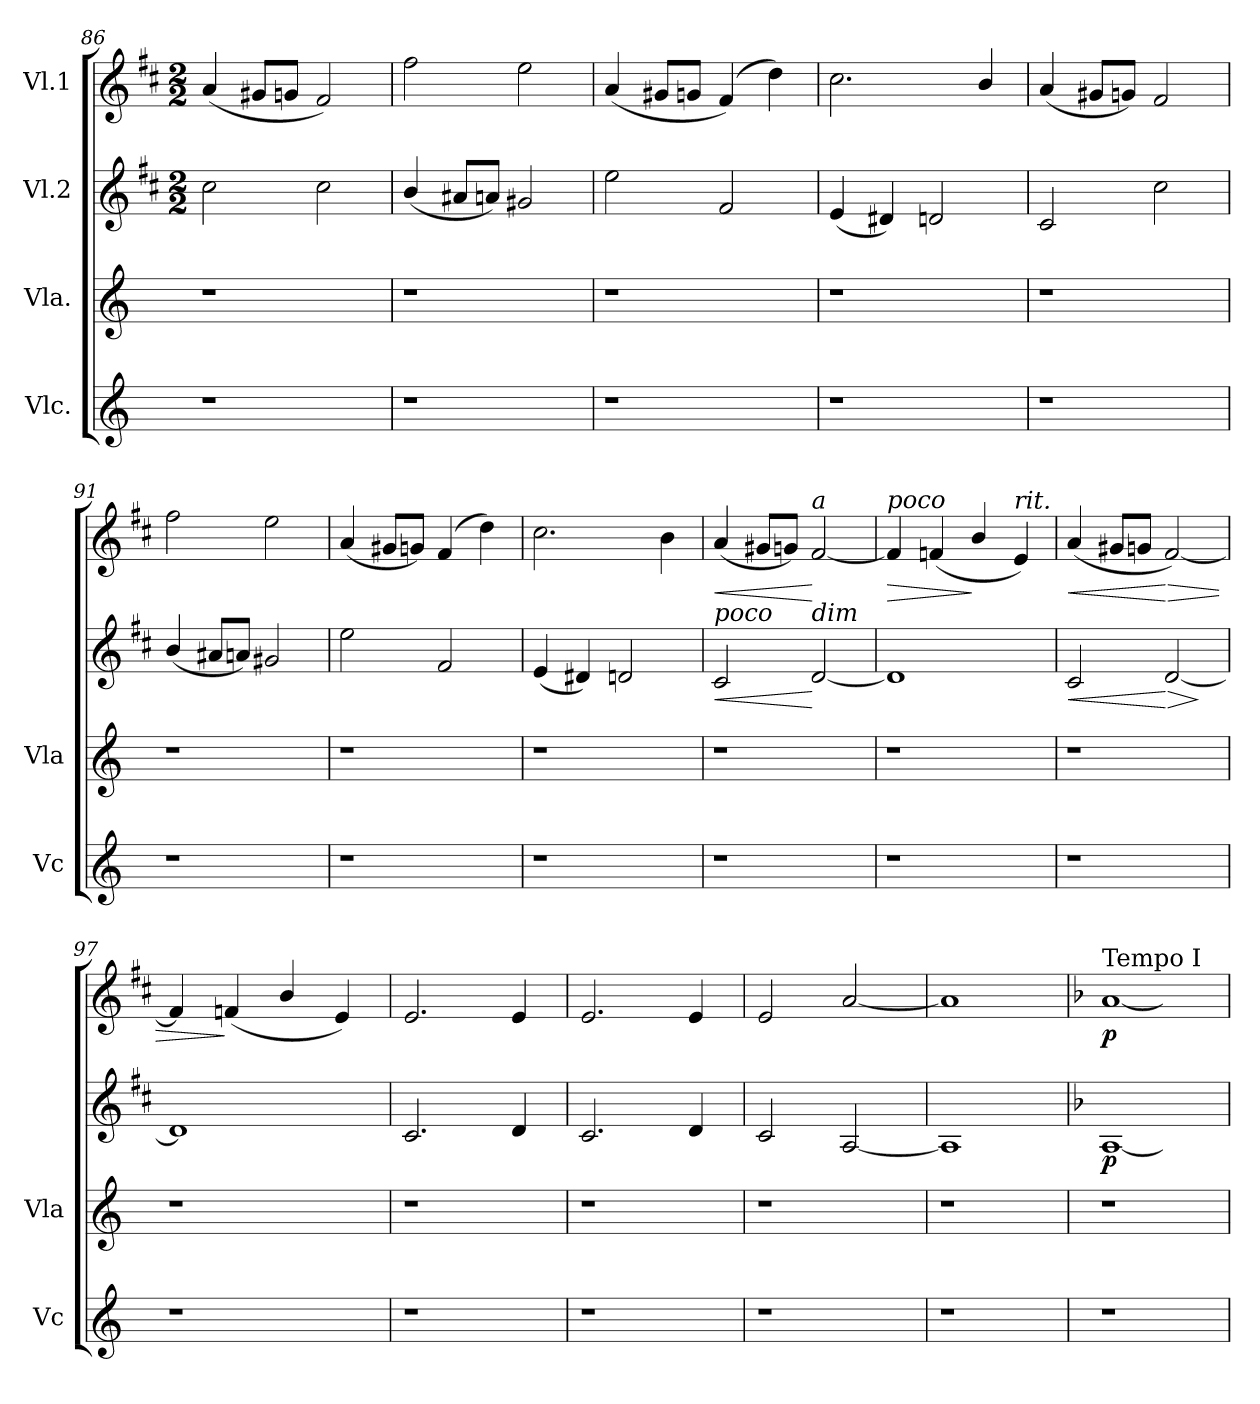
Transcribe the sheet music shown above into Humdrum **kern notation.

**kern	**kern	**kern	**dynam	**kern	**dynam
*part4	*part3	*part2	*part2	*part1	*part1
*staff4	*staff3	*staff2	*staff2	*staff1	*staff1
*I"Vlc.	*I"Vla.	*I"Vl.2	*	*I"Vl.1	*
*I'Vc	*I'Vla	*	*	*	*
*clefG2	*clefG2	*clefG2	*	*clefG2	*
*k[]	*k[]	*k[f#c#]	*	*k[f#c#]	*
*	*	*M2/2	*	*M2/2	*
=86	=86	=86	=86	=86	=86
1r	1r	2cc#\	.	(4a/	.
.	.	.	.	8g#X/L	.
.	.	.	.	8gn/J	.
.	.	2cc#\	.	2f#/)	.
!!LO:LB:g=z
=87	=87	=87	=87	=87	=87
1r	1r	(4b/	.	2ff#\	.
.	.	8a#X/L	.	.	.
.	.	8an/J)	.	.	.
.	.	2g#X/	.	2ee\	.
=88	=88	=88	=88	=88	=88
1r	1r	2ee\	.	(4a/	.
.	.	.	.	8g#X/L	.
.	.	.	.	8gn/J	.
.	.	2f#/	.	(4f#/)	.
.	.	.	.	4dd\)	.
=89	=89	=89	=89	=89	=89
1r	1r	(4e/	.	2.cc#\	.
.	.	4d#X/)	.	.	.
.	.	2dn/	.	.	.
.	.	.	.	4b/	.
=90	=90	=90	=90	=90	=90
1r	1r	2c#/	.	(4a/	.
.	.	.	.	8g#X/L	.
.	.	.	.	8gn/J)	.
.	.	2cc#\	.	2f#/	.
=91	=91	=91	=91	=91	=91
1r	1r	(4b/	.	2ff#\	.
.	.	8a#X/L	.	.	.
.	.	8an/J)	.	.	.
.	.	2g#X/	.	2ee\	.
!!LO:LB:g=z
=92	=92	=92	=92	=92	=92
1r	1r	2ee\	.	(4a/	.
.	.	.	.	8g#X/L	.
.	.	.	.	8gn/J)	.
.	.	2f#/	.	(4f#/	.
.	.	.	.	4dd\)	.
=93	=93	=93	=93	=93	=93
1r	1r	(4e/	.	2.cc#\	.
.	.	4d#X/)	.	.	.
.	.	2dn/	.	.	.
.	.	.	.	4b\	.
=94	=94	=94	=94	=94	=94
!	!	!LO:TX:a:i:t=poco	!	!	!
!	!	!	!LO:HP:b	!	!LO:HP:b
1r	1r	2c#/	<	(4a/	<
.	.	.	.	8g#X/L	.
.	.	.	.	8gn/J)	.
!	!	!	!	!LO:TX:a:i:t=a	!
!	!	!LO:TX:a:i:t=dim	!	!	!
.	.	[2d/	[	[2f#/	[
=95	=95	=95	=95	=95	=95
!	!	!	!	!LO:TX:a:i:t=poco	!
!	!	!	!	!	!LO:HP:b
1r	1r	1d]	.	4f#/]	>
.	.	.	.	(4fn/	.
.	.	.	.	4b/	]
!	!	!	!	!LO:TX:a:i:t=rit.	!
.	.	.	.	4e/)	.
=96	=96	=96	=96	=96	=96
!	!	!	!LO:HP:b	!	!LO:HP:b
1r	1r	2c#/	<	(4a/	<
.	.	.	.	8g#X/L	.
.	.	.	.	8gn/J	.
!	!	!	!LO:HP:n=1:b	!	!LO:HP:n=1:b
.	.	[2d/	[ >	[2f#/)	[ >
.	.	.	]	.	.
=97	=97	=97	=97	=97	=97
1r	1r	1d]	.	4f#/]	.
.	.	.	.	(4fn/	]
.	.	.	.	4b/	.
.	.	.	.	4e/)	.
!!LO:LB:g=z
=98	=98	=98	=98	=98	=98
1r	1r	2.c#/	.	2.e/	.
.	.	4d/	.	4e/	.
=99	=99	=99	=99	=99	=99
1r	1r	2.c#/	.	2.e/	.
.	.	4d/	.	4e/	.
=100	=100	=100	=100	=100	=100
1r	1r	2c#/	.	2e/	.
.	.	[2A/	.	[2a/	.
=101	=101	=101	=101	=101	=101
1r	1r	1A]	.	1a]	.
=102	=102	=102	=102	=102	=102
*	*	*k[b-]	*	*k[b-]	*
!	!	!	!	!LO:TX:a:t=Tempo I	!
!	!	!	!LO:DY:b	!	!LO:DY:b
1r	1r	[1A	p	[1a	p
=	=	=	=	=	=
*-	*-	*-	*-	*-	*-
